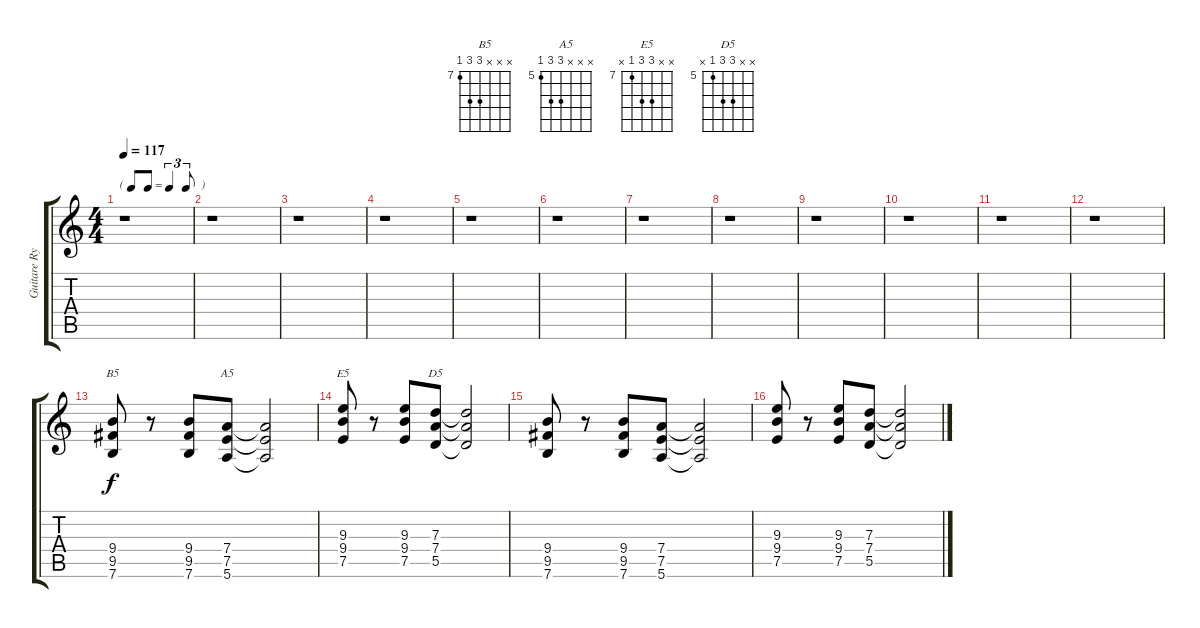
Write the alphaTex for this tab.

\track ("Guitare Rythm Disto" "Guitare Ry") {instrument distortionguitar}
\staff {score tabs}
\tuning (E4 B3 G3 D3 A2 E2) {hide}
\chord ("B5" x x x 9 9 7) {firstfret 7}
\chord ("A5" x x x 7 7 5) {firstfret 5}
\chord ("E5" x x 9 9 7 x) {firstfret 7}
\chord ("D5" x x 7 7 5 x) {firstfret 5}
\ts (4 4)
\tf triplet8th
\tempo 117
\clef g2
\ks c
r.1{dy f} |
r.1 |
r.1 |
r.1 |
r.1 |
r.1 |
r.1 |
r.1 |
r.1 |
r.1 |
r.1 |
r.1 |
(9.4 9.5 7.6).8{ch "B5"} r.8 (9.4 9.5 7.6).8 (7.4 7.5 5.6).8{ch "A5"} (7.4{t} 7.5{t} 5.6{t}).2 |
(9.3 9.4 7.5).8{ch "E5"} r.8 (9.3 9.4 7.5).8 (7.3 7.4 5.5).8{ch "D5"} (7.3{t} 7.4{t} 5.5{t}).2 |
(9.4 9.5 7.6).8 r.8 (9.4 9.5 7.6).8 (7.4 7.5 5.6).8 (7.4{t} 7.5{t} 5.6{t}).2 |
(9.3 9.4 7.5).8 r.8 (9.3 9.4 7.5).8 (7.3 7.4 5.5).8 (7.3{t} 7.4{t} 5.5{t}).2
